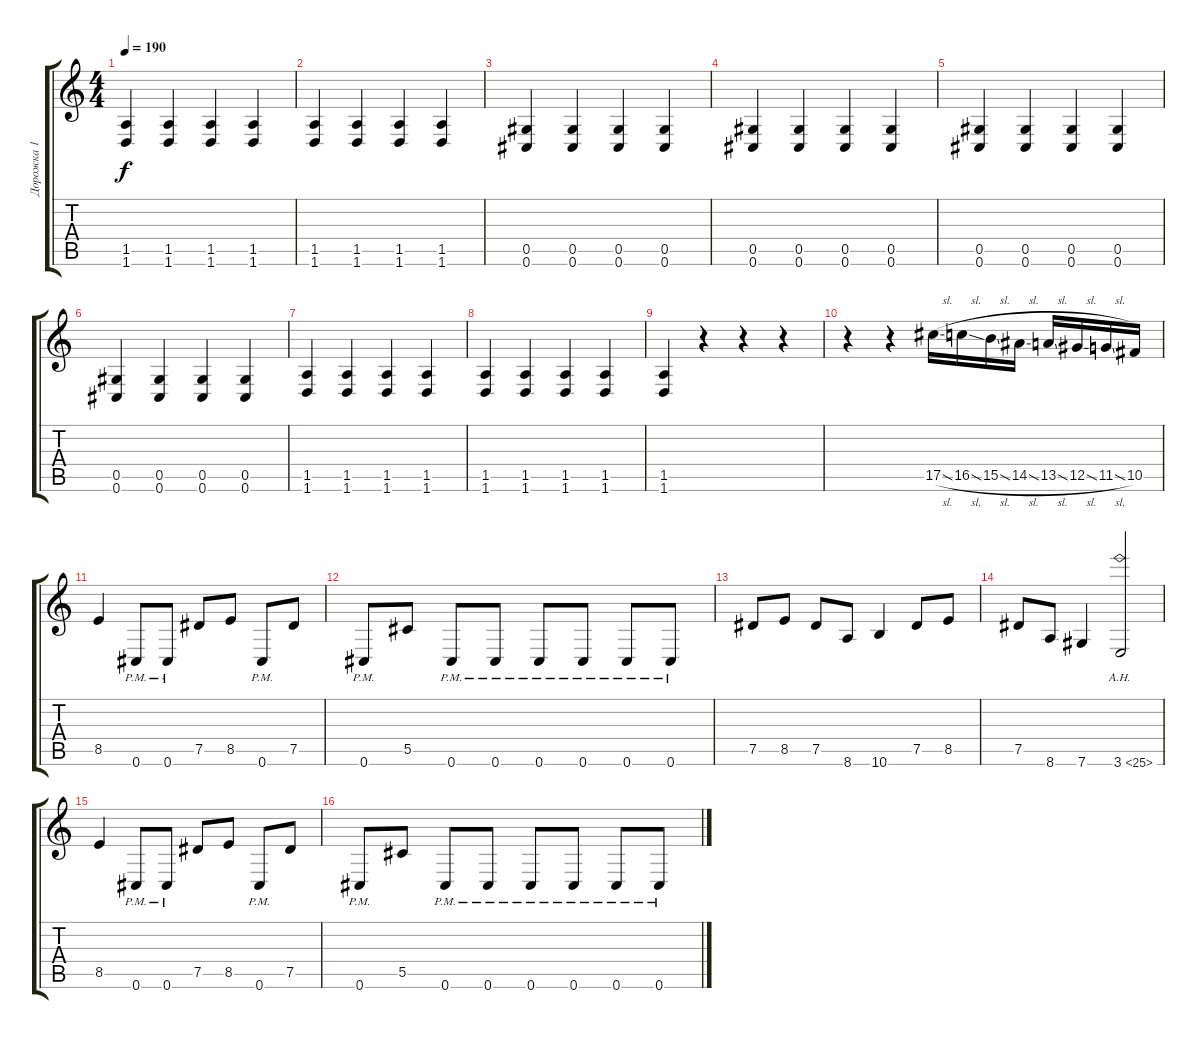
\track ("Дорожка 1" "Дорожка 1") {instrument distortionguitar}
\staff {score tabs}
\tuning (Eb4 Bb3 Gb3 Db3 Ab2 Db2) {hide}
\ts (4 4)
\tempo 190
\clef g2
\ks c
(1.5 1.6).4{dy f} (1.5 1.6).4 (1.5 1.6).4 (1.5 1.6).4 |
(1.5 1.6).4 (1.5 1.6).4 (1.5 1.6).4 (1.5 1.6).4 |
(0.5 0.6).4 (0.5 0.6).4 (0.5 0.6).4 (0.5 0.6).4 |
(0.5 0.6).4 (0.5 0.6).4 (0.5 0.6).4 (0.5 0.6).4 |
(0.5 0.6).4 (0.5 0.6).4 (0.5 0.6).4 (0.5 0.6).4 |
(0.5 0.6).4 (0.5 0.6).4 (0.5 0.6).4 (0.5 0.6).4 |
(1.5 1.6).4 (1.5 1.6).4 (1.5 1.6).4 (1.5 1.6).4 |
(1.5 1.6).4 (1.5 1.6).4 (1.5 1.6).4 (1.5 1.6).4 |
(1.5 1.6).4 r.4 r.4 r.4 |
r.4 r.4 17.5{sl}.16 16.5{sl}.16 15.5{sl}.16 14.5{sl}.16 13.5{sl}.16 12.5{sl}.16 11.5{sl}.16 10.5.16 |
8.5.4 0.6{pm}.8 0.6{pm}.8 7.5.8 8.5.8 0.6{pm}.8 7.5.8 |
0.6{pm}.8 5.5.8 0.6{pm}.8 0.6{pm}.8 0.6{pm}.8 0.6{pm}.8 0.6{pm}.8 0.6{pm}.8 |
7.5.8 8.5.8 7.5.8 8.6.8 10.6.4 7.5.8 8.5.8 |
7.5.8 8.6.8 7.6.4 3.6{ah 22}.2 |
8.5.4 0.6{pm}.8 0.6{pm}.8 7.5.8 8.5.8 0.6{pm}.8 7.5.8 |
0.6{pm}.8 5.5.8 0.6{pm}.8 0.6{pm}.8 0.6{pm}.8 0.6{pm}.8 0.6{pm}.8 0.6{pm}.8
